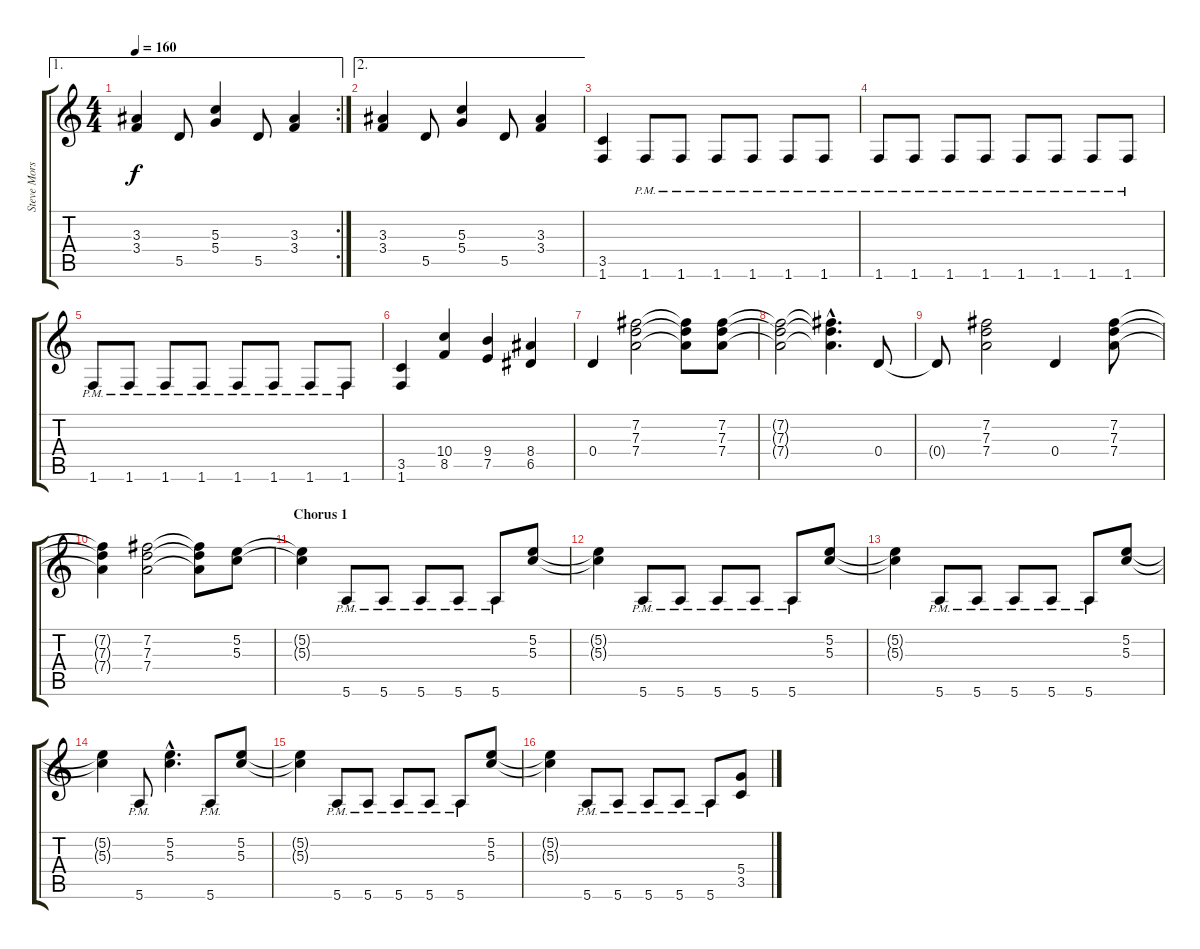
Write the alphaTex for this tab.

\track ("Steve Morse" "Steve Mors") {instrument overdrivenguitar}
\staff {score tabs}
\tuning (E4 B3 G3 D3 A2 E2) {hide}
\ae 1
\rc 2
\ts (4 4)
\tempo 160
\clef g2
\ks c
(3.3 3.4).4{dy f} 5.5.8 (5.3 5.4).4 5.5.8 (3.3 3.4).4 |
\ae 2
(3.3 3.4).4 5.5.8 (5.3 5.4).4 5.5.8 (3.3 3.4).4 |
(3.5 1.6).4 1.6{pm}.8 1.6{pm}.8 1.6{pm}.8 1.6{pm}.8 1.6{pm}.8 1.6{pm}.8 |
1.6{pm}.8 1.6{pm}.8 1.6{pm}.8 1.6{pm}.8 1.6{pm}.8 1.6{pm}.8 1.6{pm}.8 1.6{pm}.8 |
1.6{pm}.8 1.6{pm}.8 1.6{pm}.8 1.6{pm}.8 1.6{pm}.8 1.6{pm}.8 1.6{pm}.8 1.6{pm}.8 |
(3.5 1.6).4 (10.4 8.5).4 (9.4 7.5).4 (8.4 6.5).4 |
0.4.4 (7.2 7.3 7.4).2 (7.2{t} 7.3{t} 7.4{t}).8 (7.2 7.3 7.4).8 |
(7.2{t} 7.3{t} 7.4{t}).2 (7.2{hac t} 7.3{hac t} 7.4{hac t}).4{d} 0.4.8 |
0.4{t}.8 (7.2 7.3 7.4).2 0.4.4 (7.2 7.3 7.4).8 |
(7.2{t} 7.3{t} 7.4{t}).4 (7.2 7.3 7.4).2 (7.2{t} 7.3{t} 7.4{t}).8 (5.2 5.3).8 |
\section ("" "Chorus 1")
(5.2{t} 5.3{t}).4 5.6{pm}.8 5.6{pm}.8 5.6{pm}.8 5.6{pm}.8 5.6{pm}.8 (5.2 5.3).8 |
(5.2{t} 5.3{t}).4 5.6{pm}.8 5.6{pm}.8 5.6{pm}.8 5.6{pm}.8 5.6{pm}.8 (5.2 5.3).8 |
(5.2{t} 5.3{t}).4 5.6{pm}.8 5.6{pm}.8 5.6{pm}.8 5.6{pm}.8 5.6{pm}.8 (5.2 5.3).8 |
(5.2{t} 5.3{t}).4 5.6{pm}.8 (5.2{hac} 5.3{hac}).4{d} 5.6{pm}.8 (5.2 5.3).8 |
(5.2{t} 5.3{t}).4 5.6{pm}.8 5.6{pm}.8 5.6{pm}.8 5.6{pm}.8 5.6{pm}.8 (5.2 5.3).8 |
(5.2{t} 5.3{t}).4 5.6{pm}.8 5.6{pm}.8 5.6{pm}.8 5.6{pm}.8 5.6{pm}.8 (5.4 3.5).8
